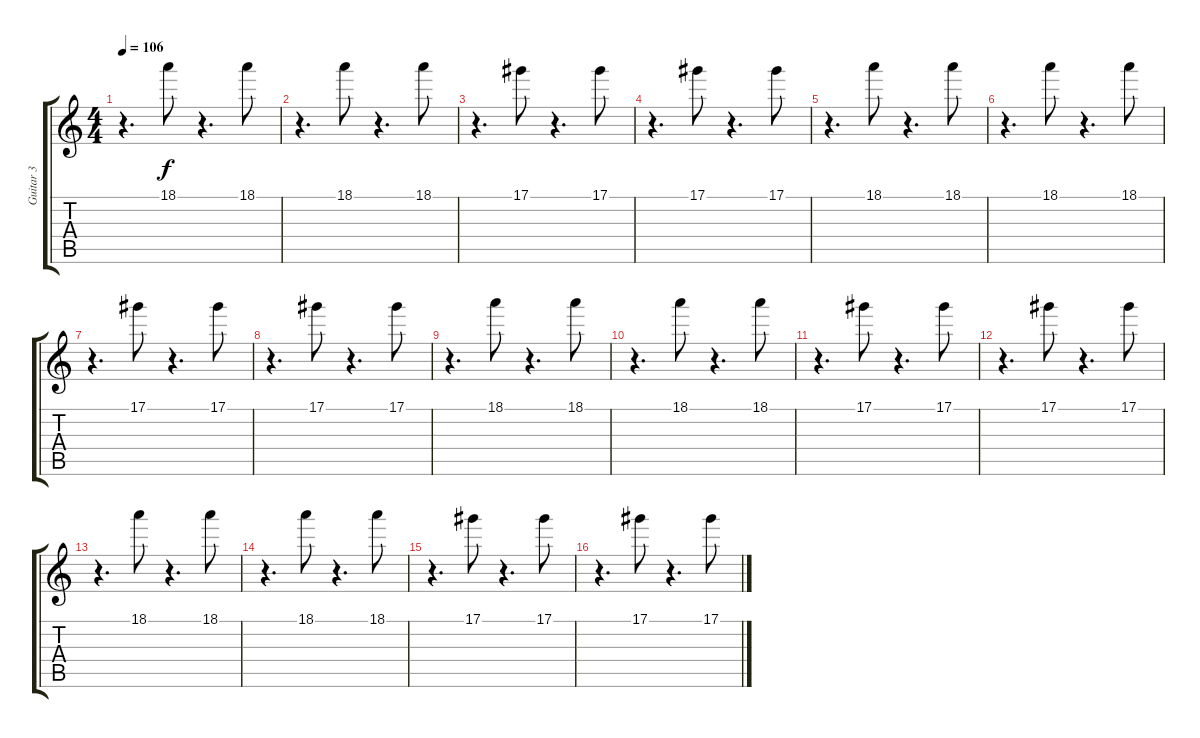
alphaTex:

\track ("Guitar 3" "Guitar 3") {instrument electricguitarclean}
\staff {score tabs}
\tuning (Eb4 Bb3 Gb3 Db3 Ab2 Db2) {hide}
\ts (4 4)
\tempo 106
\clef g2
\ks c
r.4{d dy f volume 10 instrument electricguitarclean} 18.1.8 r.4{d} 18.1.8 |
r.4{d} 18.1.8 r.4{d} 18.1.8 |
r.4{d} 17.1.8 r.4{d} 17.1.8 |
r.4{d} 17.1.8 r.4{d} 17.1.8 |
r.4{d} 18.1.8 r.4{d} 18.1.8 |
r.4{d} 18.1.8 r.4{d} 18.1.8 |
r.4{d} 17.1.8 r.4{d} 17.1.8 |
r.4{d} 17.1.8 r.4{d} 17.1.8 |
r.4{d} 18.1.8 r.4{d} 18.1.8 |
r.4{d} 18.1.8 r.4{d} 18.1.8 |
r.4{d} 17.1.8 r.4{d} 17.1.8 |
r.4{d} 17.1.8 r.4{d} 17.1.8 |
r.4{d} 18.1.8 r.4{d} 18.1.8 |
r.4{d} 18.1.8 r.4{d} 18.1.8 |
r.4{d} 17.1.8 r.4{d} 17.1.8 |
r.4{d} 17.1.8 r.4{d} 17.1.8
